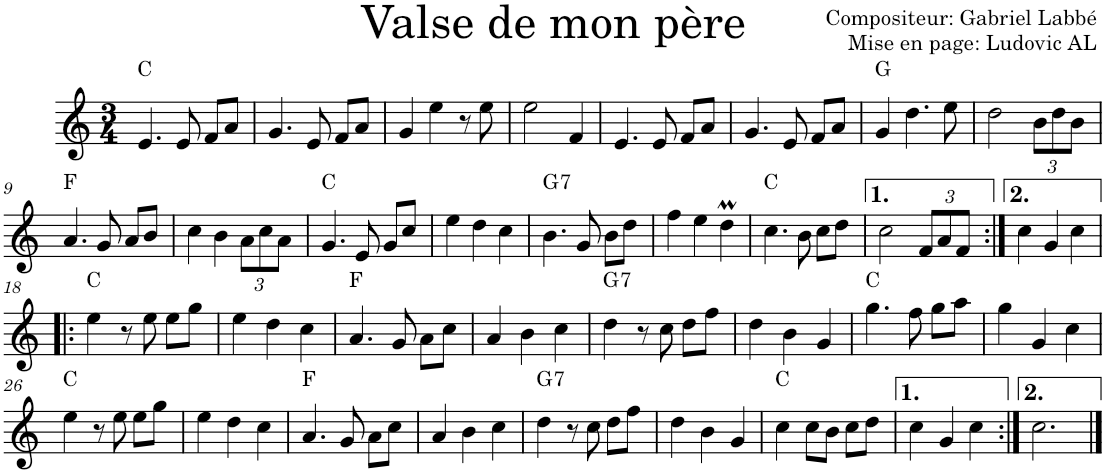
**kern	**harte
*part1	*part1
*staff1	*
*I"Violon	*
*I'Vln.	*
*clefG2	*
*k[]	*
*M3/4	*
=1	=1
4.e/	C:maj
8e/	.
8f/L	.
8a/J	.
=2	=2
4.g/	.
8e/	.
8f/L	.
8a/J	.
=3	=3
4g/	.
4ee\	.
8r	.
8ee\	.
=4	=4
2ee\	.
4f/	.
=5	=5
4.e/	.
8e/	.
8f/L	.
8a/J	.
=6	=6
4.g/	.
8e/	.
8f/L	.
8a/J	.
=7	=7
4g/	G:maj
4.dd\	.
8ee\	.
=8	=8
2dd\	.
*Xbrackettup	*
12b\L	.
12dd\	.
12b\J	.
!!LO:LB:g=z
=9	=9
4.a/	F:maj
8g/	.
8a/L	.
8b/J	.
=10	=10
4cc\	.
4b\	.
12a\L	.
12cc\	.
12a\J	.
=11	=11
4.g/	C:maj
8e/	.
8g/L	.
8cc/J	.
=12	=12
4ee\	.
4dd\	.
4cc\	.
=13	=13
!	!LO:H:kt=7
4.b\	G:7
8g/	.
8b\L	.
8dd\J	.
=14	=14
4ff\	.
4ee\	.
4ddM\	.
=15	=15
4.cc\	C:maj
8b\	.
8cc\L	.
8dd\J	.
=16	=16
2cc\	.
12f/L	.
12a/	.
12f/J	.
=17:|!	=17:|!
4cc\	.
4g/	.
4cc\	.
!!LO:LB:g=z
=18!|:	=18!|:
4ee\	C:maj
8r	.
8ee\	.
8ee\L	.
8gg\J	.
=19	=19
4ee\	.
4dd\	.
4cc\	.
=20	=20
4.a/	F:maj
8g/	.
8a\L	.
8cc\J	.
=21	=21
4a/	.
4b\	.
4cc\	.
=22	=22
!	!LO:H:kt=7
4dd\	G:7
8r	.
8cc\	.
8dd\L	.
8ff\J	.
=23	=23
4dd\	.
4b\	.
4g/	.
=24	=24
4.gg\	C:maj
8ff\	.
8gg\L	.
8aa\J	.
=25	=25
4gg\	.
4g/	.
4cc\	.
!!LO:LB:g=z
=26	=26
4ee\	C:maj
8r	.
8ee\	.
8ee\L	.
8gg\J	.
=27	=27
4ee\	.
4dd\	.
4cc\	.
=28	=28
4.a/	F:maj
8g/	.
8a\L	.
8cc\J	.
=29	=29
4a/	.
4b\	.
4cc\	.
=30	=30
!	!LO:H:kt=7
4dd\	G:7
8r	.
8cc\	.
8dd\L	.
8ff\J	.
=31	=31
4dd\	.
4b\	.
4g/	.
=32	=32
4cc\	C:maj
8cc\L	.
8b\J	.
8cc\L	.
8dd\J	.
=33	=33
4cc\	.
4g/	.
4cc\	.
=34:|!	=34:|!
2.cc\	.
==	==
*-	*-
